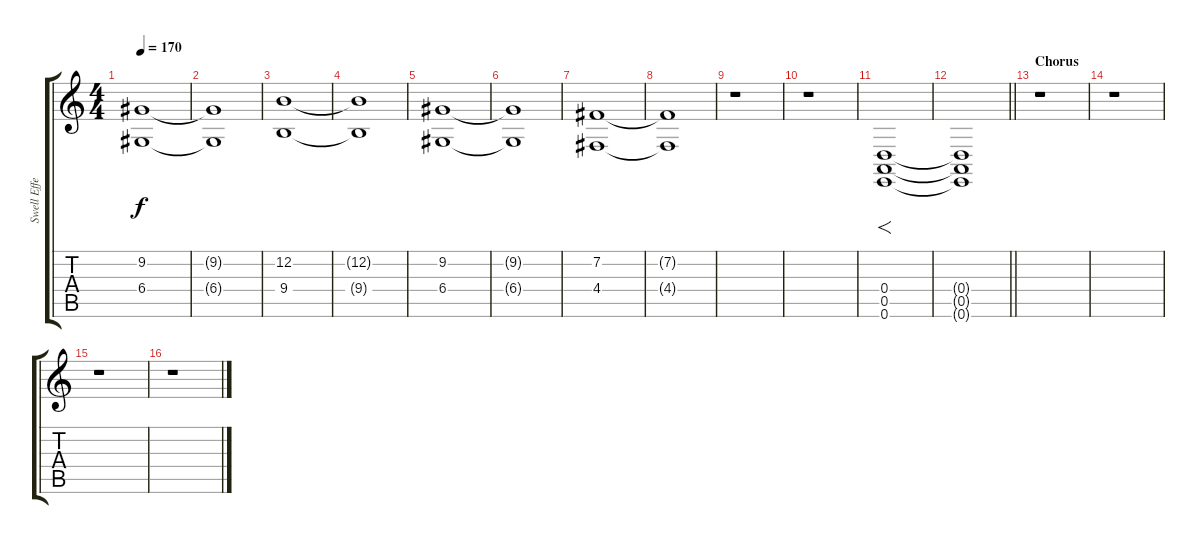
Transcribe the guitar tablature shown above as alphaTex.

\track ("Swell Effect" "Swell Effe") {instrument pad8sweep}
\staff {score tabs}
\tuning (E4 B3 G3 D3 A2 E2) {hide}
\ts (4 4)
\tempo 170
\clef g2
\ks c
(9.2 6.4).1{dy f} |
(9.2{t} 6.4{t}).1 |
(12.2 9.4).1 |
(12.2{t} 9.4{t}).1 |
(9.2 6.4).1 |
(9.2{t} 6.4{t}).1 |
(7.2 4.4).1 |
(7.2{t} 4.4{t}).1 |
r.1 |
r.1 |
(0.4 0.5 0.6).1{f} |
\barLineRight lightlight
(0.4{t} 0.5{t} 0.6{t}).1 |
\section ("" "Chorus")
r.1 |
r.1 |
r.1 |
r.1
